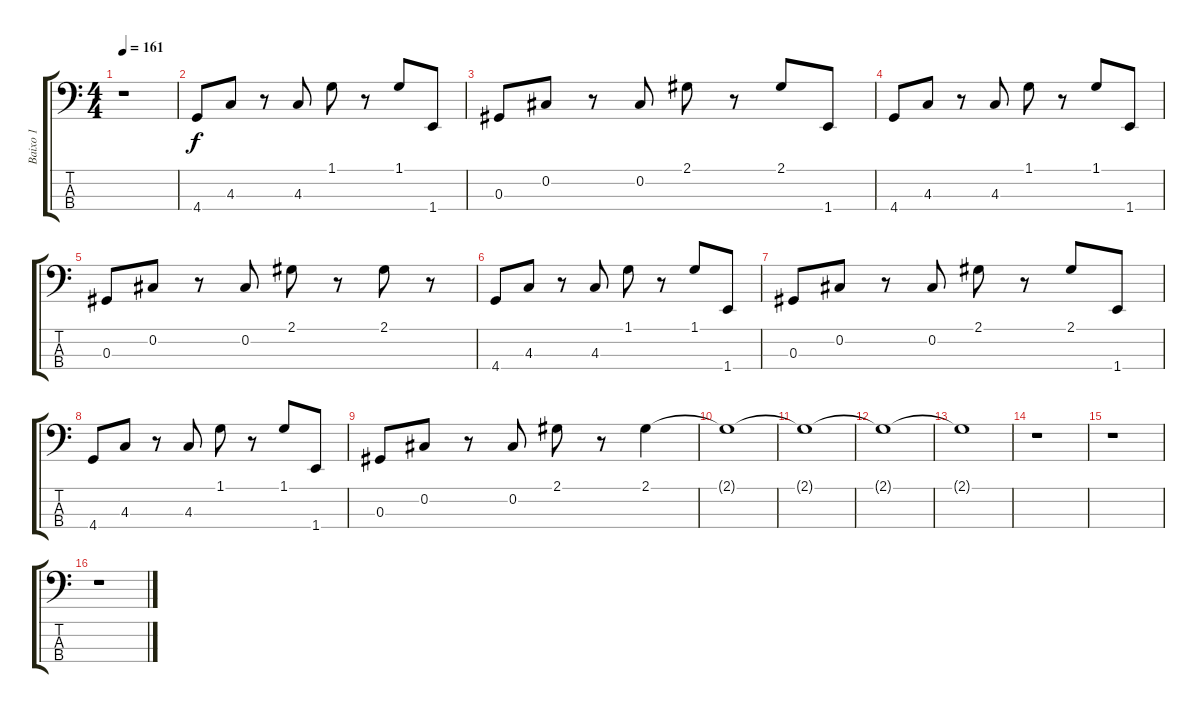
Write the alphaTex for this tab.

\track ("Baixo 1" "Baixo 1") {instrument overdrivenguitar}
\staff {score tabs}
\tuning (Gb2 Db2 Ab1 Eb1) {hide}
\ts (4 4)
\tempo 161
\clef f4
\ks c
r.1{dy f} |
4.4.8 4.3.8 r.8 4.3.8 1.1.8 r.8 1.1.8 1.4.8 |
0.3.8 0.2.8 r.8 0.2.8 2.1.8 r.8 2.1.8 1.4.8 |
4.4.8 4.3.8 r.8 4.3.8 1.1.8 r.8 1.1.8 1.4.8 |
0.3.8 0.2.8 r.8 0.2.8 2.1.8 r.8 2.1.8 r.8 |
4.4.8 4.3.8 r.8 4.3.8 1.1.8 r.8 1.1.8 1.4.8 |
0.3.8 0.2.8 r.8 0.2.8 2.1.8 r.8 2.1.8 1.4.8 |
4.4.8 4.3.8 r.8 4.3.8 1.1.8 r.8 1.1.8 1.4.8 |
0.3.8 0.2.8 r.8 0.2.8 2.1.8 r.8 2.1.4 |
2.1{t}.1 |
2.1{t}.1 |
2.1{t}.1 |
2.1{t}.1 |
r.1 |
r.1 |
r.1
